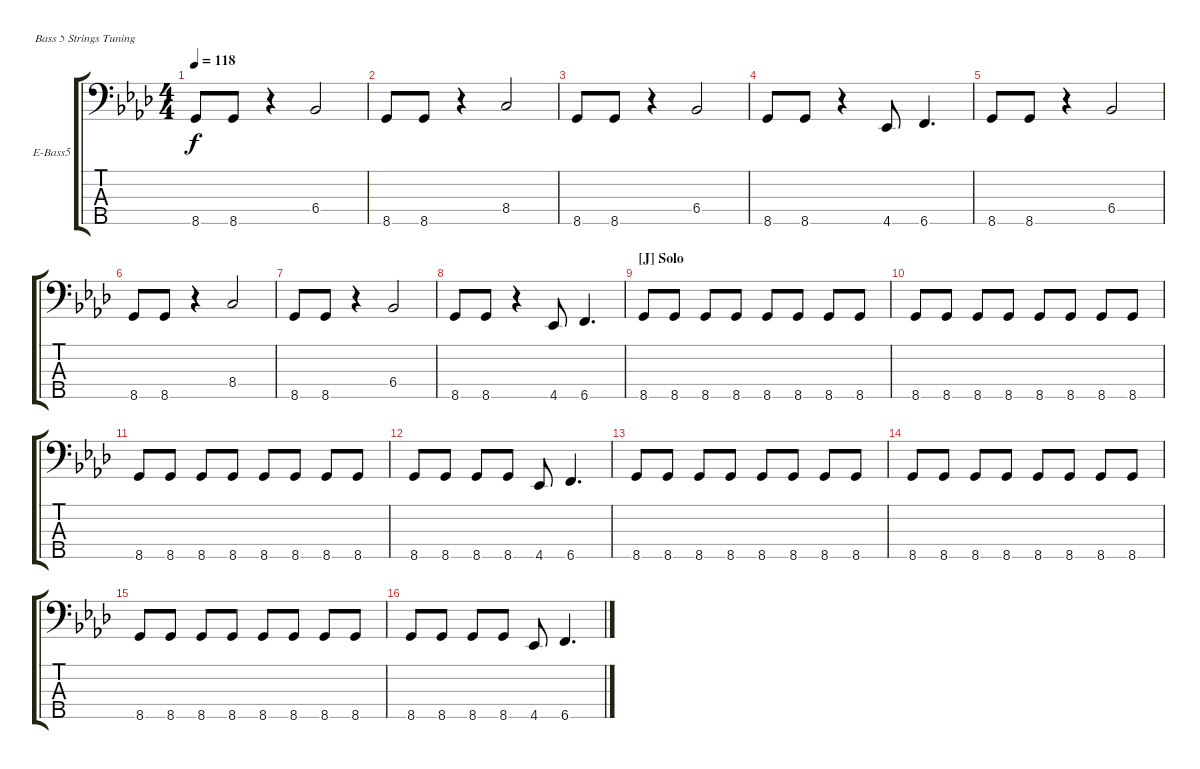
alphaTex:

\bracketExtendMode groupsimilarinstruments
\firstSystemTrackNameOrientation horizontal
\otherSystemsTrackNameOrientation horizontal
\track ("Bass" "E-Bass5") {instrument electricbassfinger}
\staff {score tabs}
\tuning (G2 D2 A1 E1 B0)
\ts (4 4)
\tempo 118
\clef f4
\scale
1.07692
\ks ab
8.5.8{dy f} 8.5.8 r.4 6.4.2 |
\scale
0.923077 8.5.8 8.5.8 r.4 8.4.2 |
\scale
1.07692 8.5.8 8.5.8 r.4 6.4.2 |
\scale
0.923077 8.5.8 8.5.8 r.4 4.5.8 6.5.4{d} |
\scale
1.07692 8.5.8 8.5.8 r.4 6.4.2 |
\scale
0.923077 8.5.8 8.5.8 r.4 8.4.2 |
\scale
1.07692 8.5.8 8.5.8 r.4 6.4.2 |
\scale
0.923077 8.5.8 8.5.8 r.4 4.5.8 6.5.4{d} |
\section ("J" "Solo")
\scale
1.07692 8.5.8 8.5.8 8.5.8 8.5.8 8.5.8 8.5.8 8.5.8 8.5.8 |
\scale
0.923077 8.5.8 8.5.8 8.5.8 8.5.8 8.5.8 8.5.8 8.5.8 8.5.8 |
\scale
1.07692 8.5.8 8.5.8 8.5.8 8.5.8 8.5.8 8.5.8 8.5.8 8.5.8 |
\scale
0.923077 8.5.8 8.5.8 8.5.8 8.5.8 4.5.8 6.5.4{d} |
\scale
1.07692 8.5.8 8.5.8 8.5.8 8.5.8 8.5.8 8.5.8 8.5.8 8.5.8 |
\scale
0.923077 8.5.8 8.5.8 8.5.8 8.5.8 8.5.8 8.5.8 8.5.8 8.5.8 |
\scale
1.07692 8.5.8 8.5.8 8.5.8 8.5.8 8.5.8 8.5.8 8.5.8 8.5.8 |
\scale
0.923077 8.5.8 8.5.8 8.5.8 8.5.8 4.5.8 6.5.4{d}
